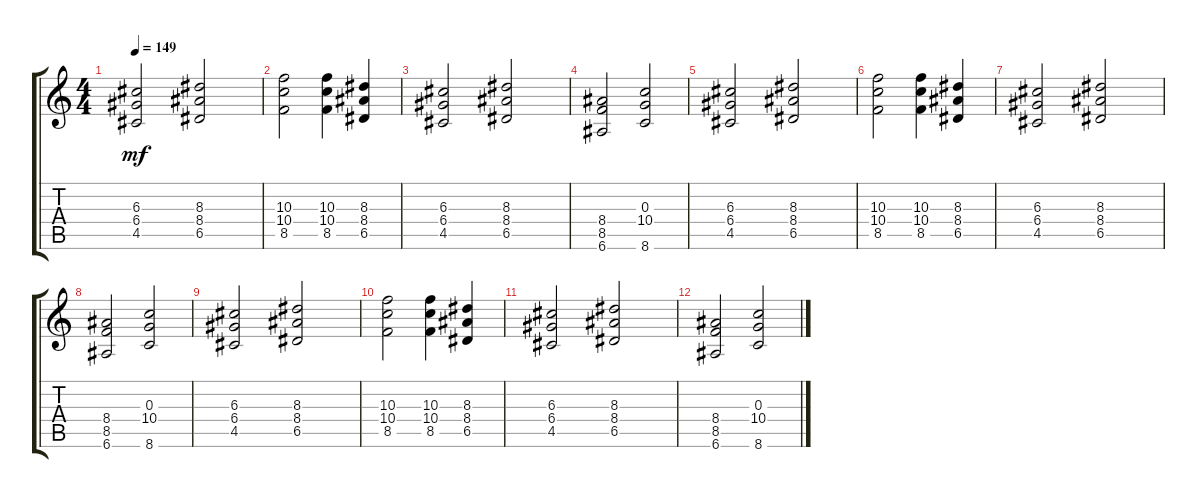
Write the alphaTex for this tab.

\track "" {instrument distortionguitar}
\staff {score tabs}
\tuning (E4 B3 G3 D3 A2 E2) {hide}
\ts (4 4)
\tempo 149
\clef g2
\ks c
(6.3 6.4 4.5).2{dy mf} (8.3 8.4 6.5).2 |
(10.3 10.4 8.5).2 (10.3 10.4 8.5).4 (8.3 8.4 6.5).4 |
(6.3 6.4 4.5).2 (8.3 8.4 6.5).2 |
(8.4 8.5 6.6).2 (0.3 10.4 8.6).2 |
(6.3 6.4 4.5).2 (8.3 8.4 6.5).2 |
(10.3 10.4 8.5).2 (10.3 10.4 8.5).4 (8.3 8.4 6.5).4 |
(6.3 6.4 4.5).2 (8.3 8.4 6.5).2 |
(8.4 8.5 6.6).2 (0.3 10.4 8.6).2 |
(6.3 6.4 4.5).2 (8.3 8.4 6.5).2 |
(10.3 10.4 8.5).2 (10.3 10.4 8.5).4 (8.3 8.4 6.5).4 |
(6.3 6.4 4.5).2 (8.3 8.4 6.5).2 |
(8.4 8.5 6.6).2 (0.3 10.4 8.6).2
